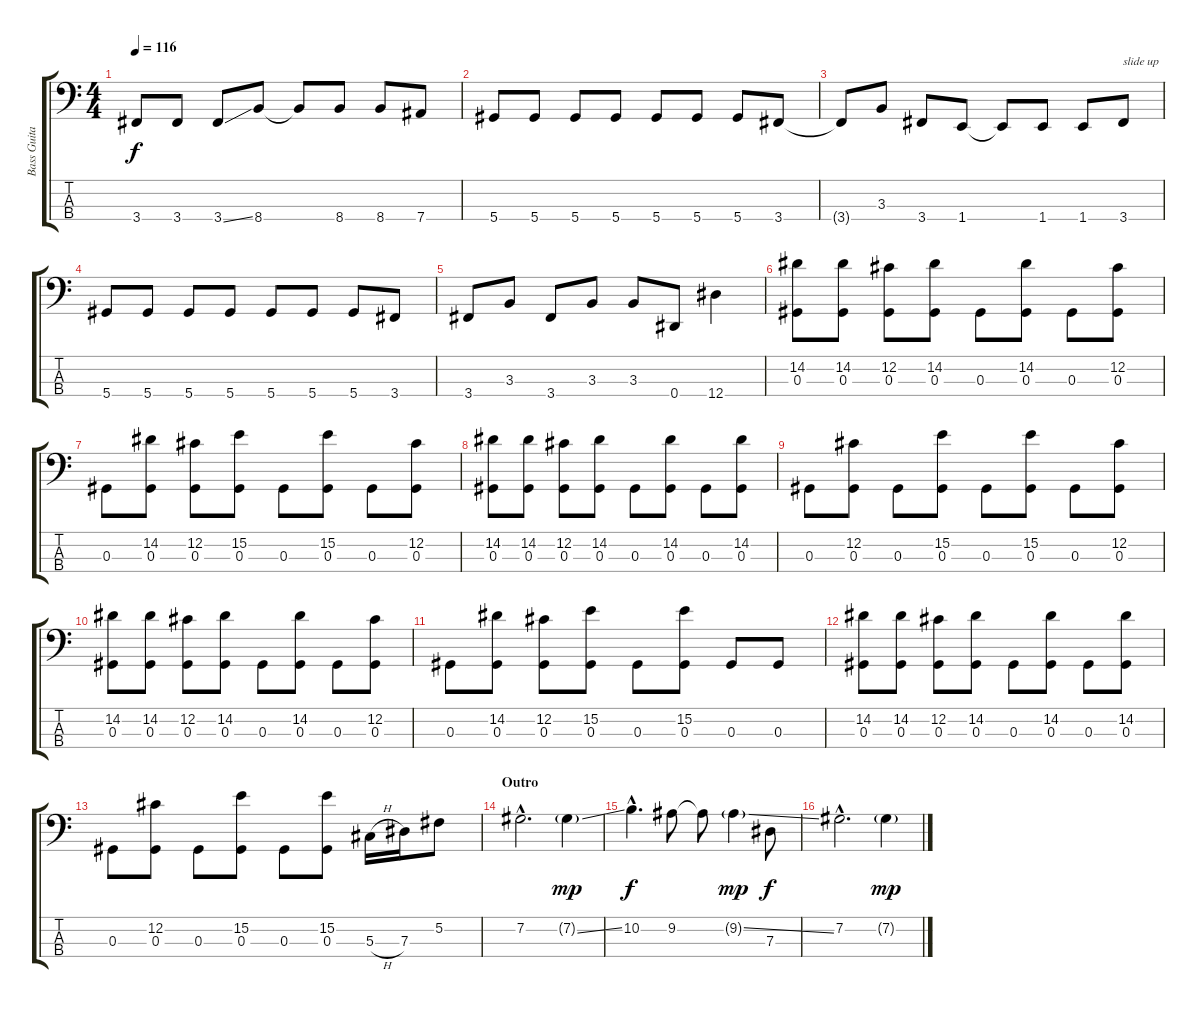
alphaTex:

\track ("Bass Guitar" "Bass Guita") {instrument electricbasspick}
\staff {score tabs}
\tuning (Gb2 Db2 Ab1 Eb1) {hide}
\ts (4 4)
\tempo 116
\clef f4
\ks c
3.4{t}.8{dy f} 3.4.8 3.4{ss}.8 8.4.8 8.4{t}.8 8.4.8 8.4.8 7.4.8 |
5.4.8 5.4.8 5.4.8 5.4.8 5.4.8 5.4.8 5.4.8 3.4.8 |
3.4{t}.8 3.3.8 3.4.8 1.4.8 1.4{t}.8 1.4.8 1.4.8 3.4.8{txt "slide up"} |
5.4.8 5.4.8 5.4.8 5.4.8 5.4.8 5.4.8 5.4.8 3.4.8 |
3.4.8 3.3.8 3.4.8 3.3.8 3.3.8 0.4.8 12.4.4 |
(14.2 0.3).8 (14.2 0.3).8 (12.2 0.3).8 (14.2 0.3).8 0.3.8 (14.2 0.3).8 0.3.8 (12.2 0.3).8 |
0.3.8 (14.2 0.3).8 (12.2 0.3).8 (15.2 0.3).8 0.3.8 (15.2 0.3).8 0.3.8 (12.2 0.3).8 |
(14.2 0.3).8 (14.2 0.3).8 (12.2 0.3).8 (14.2 0.3).8 0.3.8 (14.2 0.3).8 0.3.8 (14.2 0.3).8 |
0.3.8 (12.2 0.3).8 0.3.8 (15.2 0.3).8 0.3.8 (15.2 0.3).8 0.3.8 (12.2 0.3).8 |
(14.2 0.3).8 (14.2 0.3).8 (12.2 0.3).8 (14.2 0.3).8 0.3.8 (14.2 0.3).8 0.3.8 (12.2 0.3).8 |
0.3.8 (14.2 0.3).8 (12.2 0.3).8 (15.2 0.3).8 0.3.8 (15.2 0.3).8 0.3.8 0.3.8 |
(14.2 0.3).8 (14.2 0.3).8 (12.2 0.3).8 (14.2 0.3).8 0.3.8 (14.2 0.3).8 0.3.8 (14.2 0.3).8 |
0.3.8 (12.2 0.3).8 0.3.8 (15.2 0.3).8 0.3.8 (15.2 0.3).8 5.3{h}.16 7.3.16 5.2.8 |
\section ("" "Outro")
7.2{hac}.2{d} 7.2{ss g}.4{dy mp} |
10.2{hac}.4{d dy f} 9.2.8 9.2{t}.8 9.2{ss g}.4{dy mp} 7.3.8{dy f} |
7.2{hac}.2{d} 7.2{ss g}.4{dy mp}
